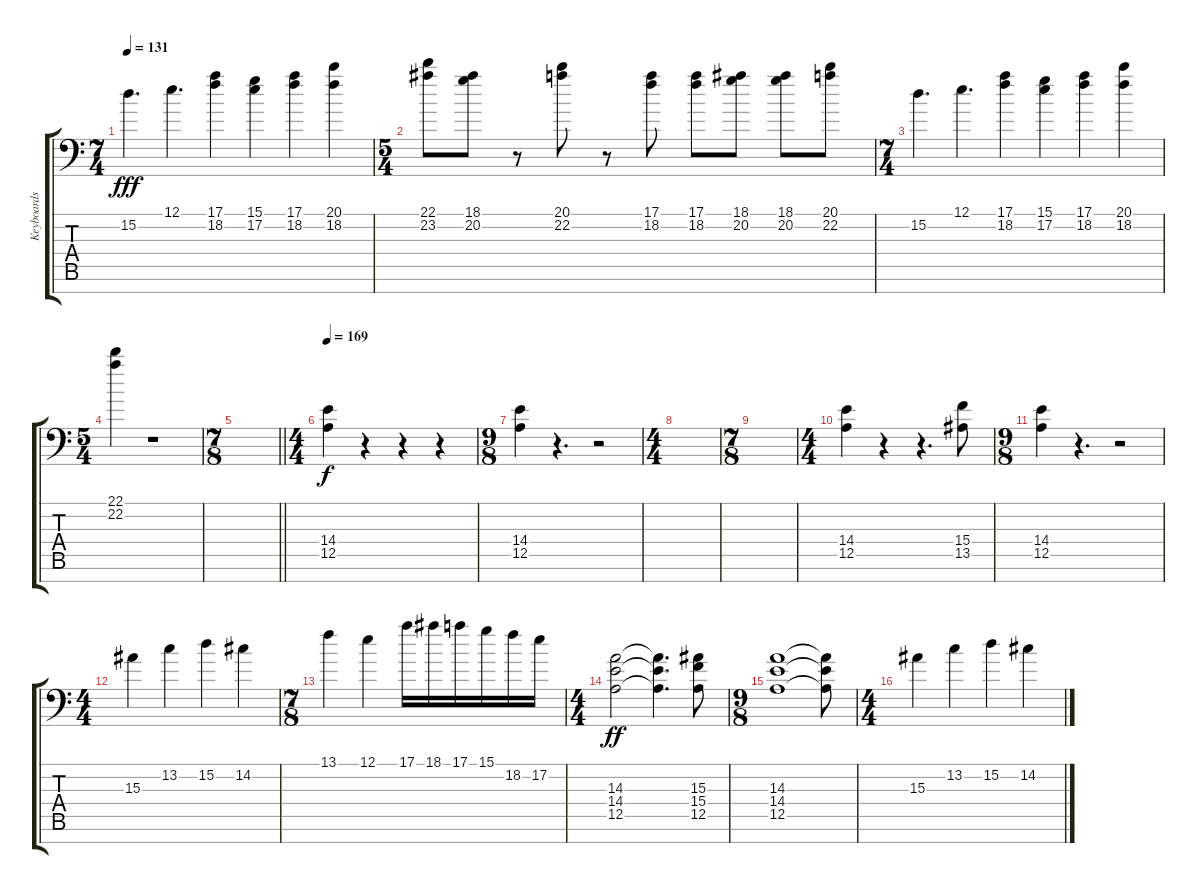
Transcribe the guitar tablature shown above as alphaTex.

\track ("Keyboards 2" "Keyboards ") {instrument stringensemble1}
\staff {score tabs}
\tuning (E4 B3 G3 D3 A2 E2 A1) {hide}
\ts (7 4)
\tempo 131
\clef f4
\ks c
15.2.4{d dy fff balance 8} 12.1.4{d} (17.1 18.2).4 (15.1 17.2).4 (17.1 18.2).4 (20.1 18.2).4 |
\ts (5 4)
(22.1 23.2).8 (18.1 20.2).8 r.8 (20.1 22.2).8 r.8 (17.1 18.2).8 (17.1 18.2).8 (18.1 20.2).8 (18.1 20.2).8 (20.1 22.2).8 |
\ts (7 4)
15.2.4{d} 12.1.4{d} (17.1 18.2).4 (15.1 17.2).4 (17.1 18.2).4 (20.1 18.2).4 |
\ts (5 4)
(22.1 22.2).4 r.1 |
\ts (7 8)
\barLineRight lightlight
|
\ts (4 4)
\tempo 169
(14.4 12.5).4{dy f} r.4 r.4 r.4 |
\ts (9 8)
(14.4 12.5).4 r.4{d} r.2 |
\ts (4 4)
|
\ts (7 8)
|
\ts (4 4)
(14.4 12.5).4 r.4 r.4{d} (15.4 13.5).8 |
\ts (9 8)
(14.4 12.5).4 r.4{d} r.2 |
\ts (4 4)
15.3.4 13.2.4 15.2.4 14.2.4 |
\ts (7 8)
13.1.4 12.1.4 17.1.16 18.1.16 17.1.16 15.1.16 18.2.16 17.2.16 |
\ts (4 4)
(14.3 14.4 12.5).2{dy ff} (14.3{t} 14.4{t} 12.5{t}).4{d} (15.3 15.4 12.5).8 |
\ts (9 8)
(14.3 14.4 12.5).1 (14.3{t} 14.4{t} 12.5{t}).8 |
\ts (4 4)
15.3.4 13.2.4 15.2.4 14.2.4
